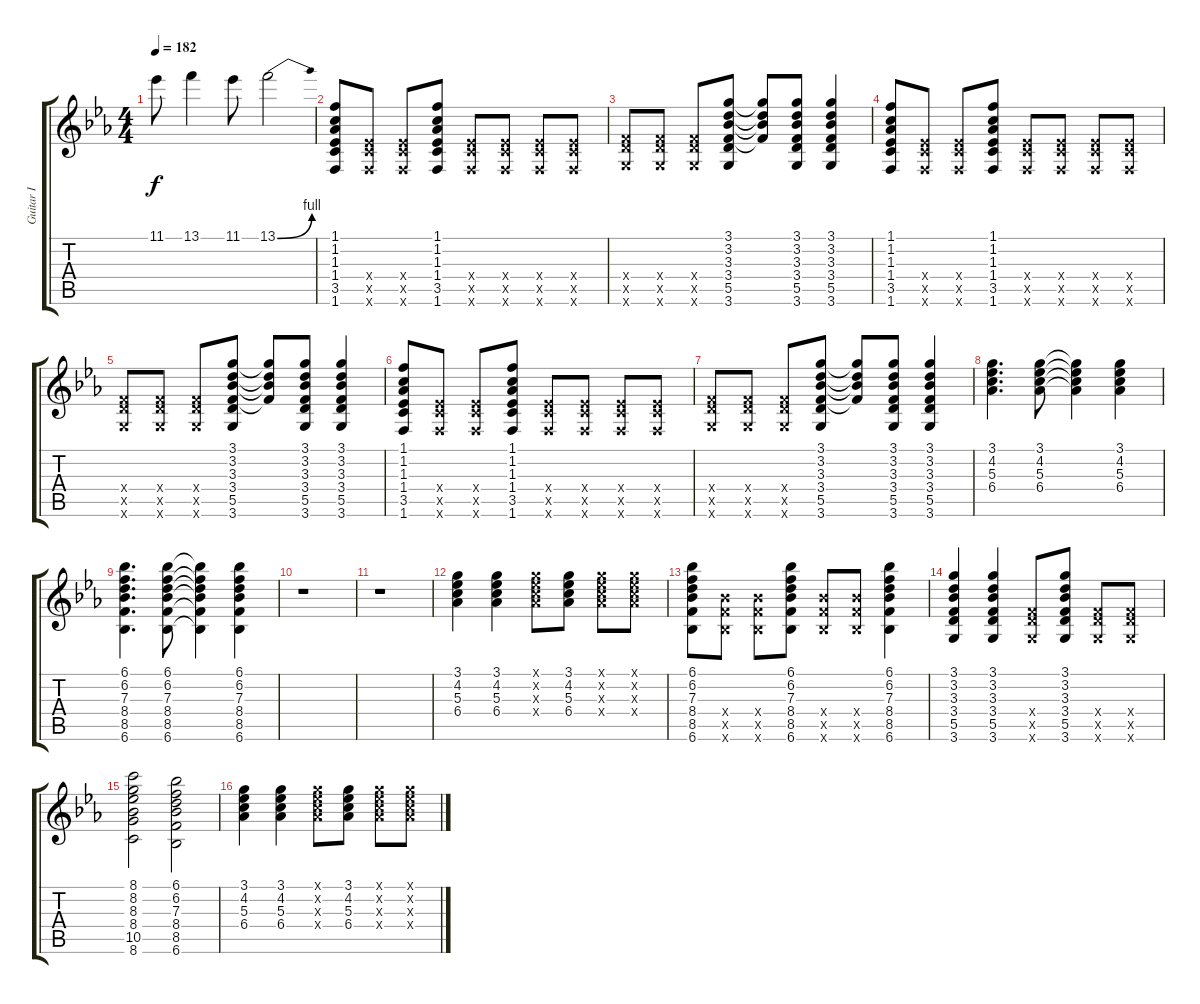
\track ("Guitar I" "Guitar I") {instrument distortionguitar}
\staff {score tabs}
\tuning (E4 B3 G3 D3 A2 E2) {hide}
\ts (4 4)
\tempo 182
\clef g2
\ks eb
11.1{t}.8{dy f} 13.1.4 11.1.8 13.1{be (bend 0 0 60 4)}.2 |
(1.1 1.2 1.3 1.4 3.5 1.6).8 (1.4{x} 3.5{x} 1.6{x}).8 (1.4{x} 3.5{x} 1.6{x}).8 (1.1 1.2 1.3 1.4 3.5 1.6).8 (1.4{x} 3.5{x} 1.6{x}).8 (1.4{x} 3.5{x} 1.6{x}).8 (1.4{x} 3.5{x} 1.6{x}).8 (1.4{x} 3.5{x} 1.6{x}).8 |
(3.4{x} 5.5{x} 3.6{x}).8 (3.4{x} 5.5{x} 3.6{x}).8 (3.4{x} 5.5{x} 3.6{x}).8 (3.1 3.2 3.3 3.4 5.5 3.6).8 (3.1{t} 3.2{t} 3.3{t} 3.4{t}).8 (3.1 3.2 3.3 3.4 5.5 3.6).8 (3.1 3.2 3.3 3.4 5.5 3.6).4 |
(1.1 1.2 1.3 1.4 3.5 1.6).8 (1.4{x} 3.5{x} 1.6{x}).8 (1.4{x} 3.5{x} 1.6{x}).8 (1.1 1.2 1.3 1.4 3.5 1.6).8 (1.4{x} 3.5{x} 1.6{x}).8 (1.4{x} 3.5{x} 1.6{x}).8 (1.4{x} 3.5{x} 1.6{x}).8 (1.4{x} 3.5{x} 1.6{x}).8 |
(3.4{x} 5.5{x} 3.6{x}).8 (3.4{x} 5.5{x} 3.6{x}).8 (3.4{x} 5.5{x} 3.6{x}).8 (3.1 3.2 3.3 3.4 5.5 3.6).8 (3.1{t} 3.2{t} 3.3{t} 3.4{t}).8 (3.1 3.2 3.3 3.4 5.5 3.6).8 (3.1 3.2 3.3 3.4 5.5 3.6).4 |
(1.1 1.2 1.3 1.4 3.5 1.6).8 (1.4{x} 3.5{x} 1.6{x}).8 (1.4{x} 3.5{x} 1.6{x}).8 (1.1 1.2 1.3 1.4 3.5 1.6).8 (1.4{x} 3.5{x} 1.6{x}).8 (1.4{x} 3.5{x} 1.6{x}).8 (1.4{x} 3.5{x} 1.6{x}).8 (1.4{x} 3.5{x} 1.6{x}).8 |
(3.4{x} 5.5{x} 3.6{x}).8 (3.4{x} 5.5{x} 3.6{x}).8 (3.4{x} 5.5{x} 3.6{x}).8 (3.1 3.2 3.3 3.4 5.5 3.6).8 (3.1{t} 3.2{t} 3.3{t} 3.4{t}).8 (3.1 3.2 3.3 3.4 5.5 3.6).8 (3.1 3.2 3.3 3.4 5.5 3.6).4 |
(3.1 4.2 5.3 6.4).4{d} (3.1 4.2 5.3 6.4).8 (3.1{t} 4.2{t} 5.3{t} 6.4{t}).4 (3.1 4.2 5.3 6.4).4 |
(6.1 6.2 7.3 8.4 8.5 6.6).4{d} (6.1 6.2 7.3 8.4 8.5 6.6).8 (6.1{t} 6.2{t} 7.3{t} 8.4{t} 8.5{t} 6.6{t}).4 (6.1 6.2 7.3 8.4 8.5 6.6).4 |
r.1 |
r.1 |
(3.1 4.2 5.3 6.4).4 (3.1 4.2 5.3 6.4).4 (3.1{x} 4.2{x} 5.3{x} 6.4{x}).8 (3.1 4.2 5.3 6.4).8 (3.1{x} 4.2{x} 5.3{x} 6.4{x}).8 (3.1{x} 4.2{x} 5.3{x} 6.4{x}).8 |
(6.1 6.2 7.3 8.4 8.5 6.6).8 (8.4{x} 8.5{x} 6.6{x}).8 (8.4{x} 8.5{x} 6.6{x}).8 (6.1 6.2 7.3 8.4 8.5 6.6).8 (8.4{x} 8.5{x} 6.6{x}).8 (8.4{x} 8.5{x} 6.6{x}).8 (6.1 6.2 7.3 8.4 8.5 6.6).4 |
(3.1 3.2 3.3 3.4 5.5 3.6).4 (3.1 3.2 3.3 3.4 5.5 3.6).4 (3.4{x} 5.5{x} 3.6{x}).8 (3.1 3.2 3.3 3.4 5.5 3.6).8 (3.4{x} 5.5{x} 3.6{x}).8 (3.4{x} 5.5{x} 3.6{x}).8 |
(8.1 8.2 8.3 8.4 10.5 8.6).2 (6.1 6.2 7.3 8.4 8.5 6.6).2 |
(3.1 4.2 5.3 6.4).4 (3.1 4.2 5.3 6.4).4 (3.1{x} 4.2{x} 5.3{x} 6.4{x}).8 (3.1 4.2 5.3 6.4).8 (3.1{x} 4.2{x} 5.3{x} 6.4{x}).8 (3.1{x} 4.2{x} 5.3{x} 6.4{x}).8
